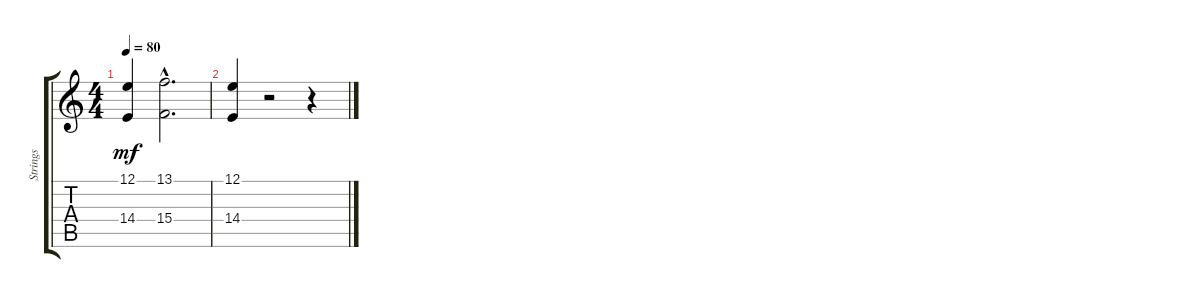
\track ("Strings" "Strings") {instrument stringensemble1}
\staff {score tabs}
\tuning (E4 B3 G3 D3 A2 E2) {hide}
\ts (4 4)
\tempo 80
\clef g2
\ks c
(12.1 14.4).4{dy mf} (13.1{hac} 15.4{hac}).2{d} |
(12.1 14.4).4 r.2 r.4
